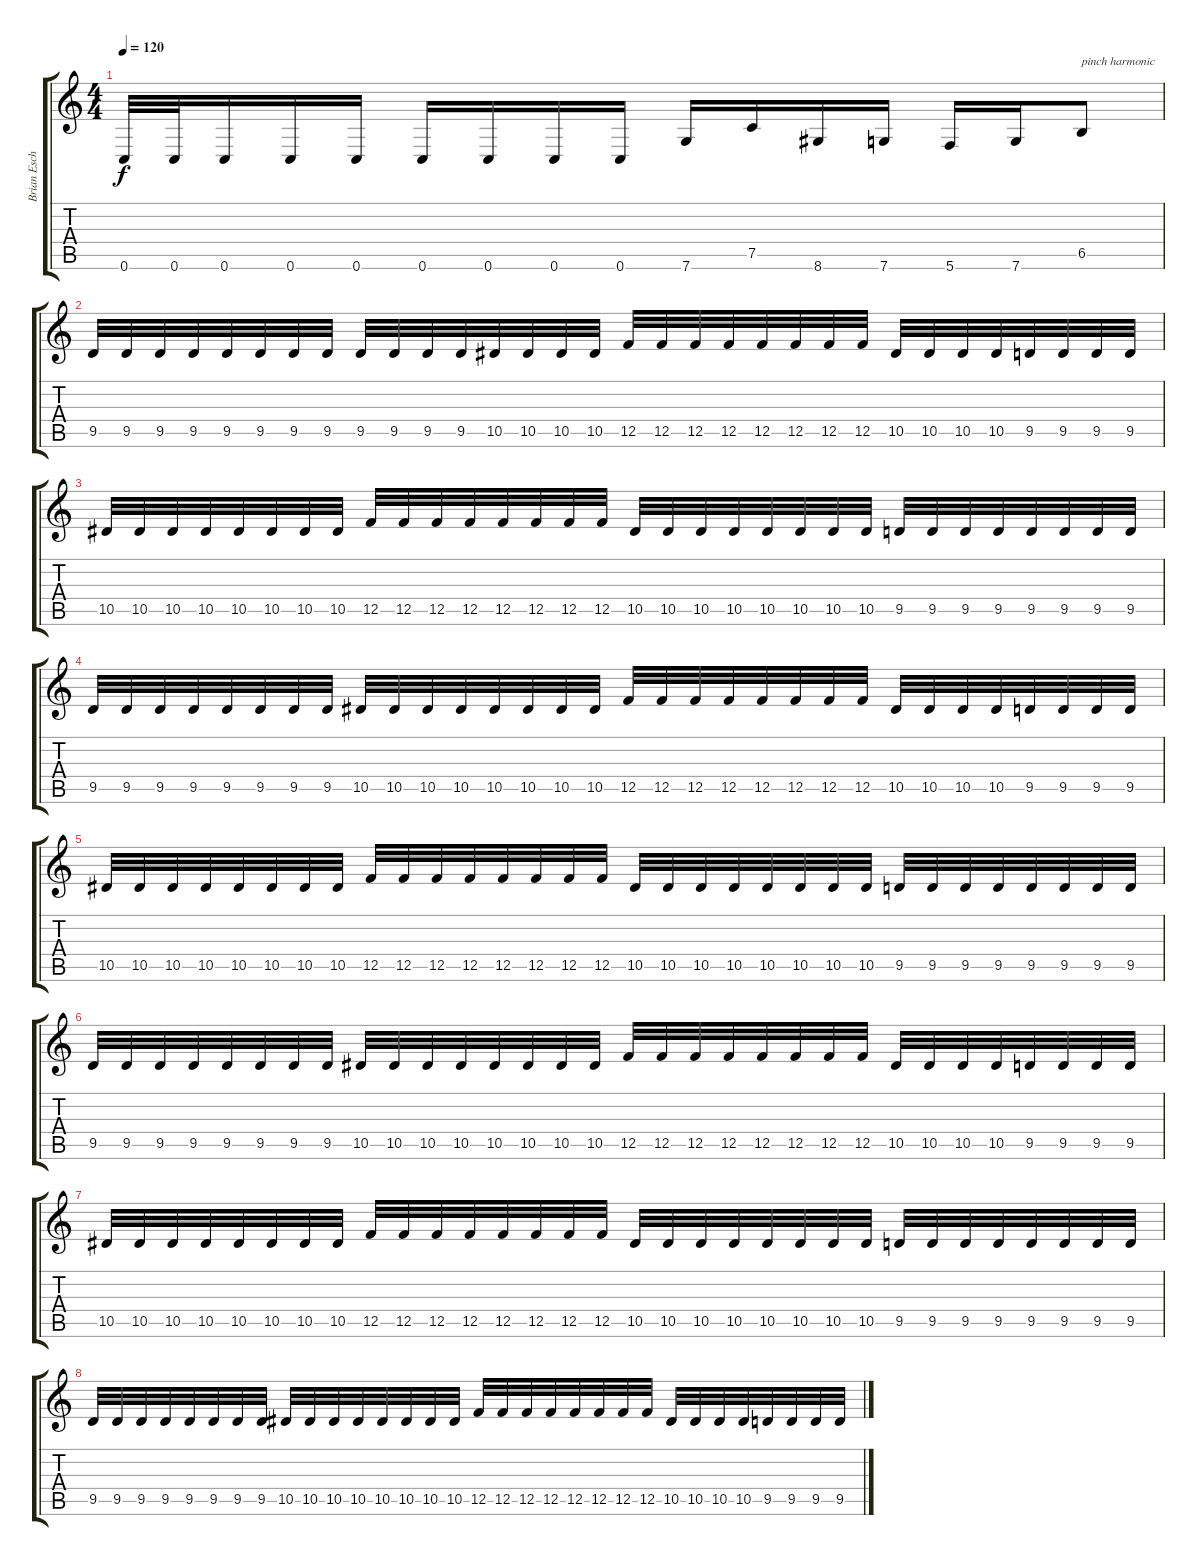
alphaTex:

\track ("Brian Eschbach rhythm" "Brian Esch") {instrument distortionguitar}
\staff {score tabs}
\tuning (C4 G3 Eb3 Bb2 F2 C2) {hide}
\ts (4 4)
\tempo 120
\clef g2
\ks c
0.6.32{dy f} 0.6.32 0.6.16 0.6.16 0.6.16 0.6.16 0.6.16 0.6.16 0.6.16 7.6.16 7.5.16 8.6.16 7.6.16 5.6.16 7.6.16 6.5.8{txt "pinch harmonic"} |
9.5.32 9.5.32 9.5.32 9.5.32 9.5.32 9.5.32 9.5.32 9.5.32 9.5.32 9.5.32 9.5.32 9.5.32 10.5.32 10.5.32 10.5.32 10.5.32 12.5.32 12.5.32 12.5.32 12.5.32 12.5.32 12.5.32 12.5.32 12.5.32 10.5.32 10.5.32 10.5.32 10.5.32 9.5.32 9.5.32 9.5.32 9.5.32 |
10.5.32 10.5.32 10.5.32 10.5.32 10.5.32 10.5.32 10.5.32 10.5.32 12.5.32 12.5.32 12.5.32 12.5.32 12.5.32 12.5.32 12.5.32 12.5.32 10.5.32 10.5.32 10.5.32 10.5.32 10.5.32 10.5.32 10.5.32 10.5.32 9.5.32 9.5.32 9.5.32 9.5.32 9.5.32 9.5.32 9.5.32 9.5.32 |
9.5.32 9.5.32 9.5.32 9.5.32 9.5.32 9.5.32 9.5.32 9.5.32 10.5.32 10.5.32 10.5.32 10.5.32 10.5.32 10.5.32 10.5.32 10.5.32 12.5.32 12.5.32 12.5.32 12.5.32 12.5.32 12.5.32 12.5.32 12.5.32 10.5.32 10.5.32 10.5.32 10.5.32 9.5.32 9.5.32 9.5.32 9.5.32 |
10.5.32 10.5.32 10.5.32 10.5.32 10.5.32 10.5.32 10.5.32 10.5.32 12.5.32 12.5.32 12.5.32 12.5.32 12.5.32 12.5.32 12.5.32 12.5.32 10.5.32 10.5.32 10.5.32 10.5.32 10.5.32 10.5.32 10.5.32 10.5.32 9.5.32 9.5.32 9.5.32 9.5.32 9.5.32 9.5.32 9.5.32 9.5.32 |
9.5.32 9.5.32 9.5.32 9.5.32 9.5.32 9.5.32 9.5.32 9.5.32 10.5.32 10.5.32 10.5.32 10.5.32 10.5.32 10.5.32 10.5.32 10.5.32 12.5.32 12.5.32 12.5.32 12.5.32 12.5.32 12.5.32 12.5.32 12.5.32 10.5.32 10.5.32 10.5.32 10.5.32 9.5.32 9.5.32 9.5.32 9.5.32 |
10.5.32 10.5.32 10.5.32 10.5.32 10.5.32 10.5.32 10.5.32 10.5.32 12.5.32 12.5.32 12.5.32 12.5.32 12.5.32 12.5.32 12.5.32 12.5.32 10.5.32 10.5.32 10.5.32 10.5.32 10.5.32 10.5.32 10.5.32 10.5.32 9.5.32 9.5.32 9.5.32 9.5.32 9.5.32 9.5.32 9.5.32 9.5.32 |
9.5.32 9.5.32 9.5.32 9.5.32 9.5.32 9.5.32 9.5.32 9.5.32 10.5.32 10.5.32 10.5.32 10.5.32 10.5.32 10.5.32 10.5.32 10.5.32 12.5.32 12.5.32 12.5.32 12.5.32 12.5.32 12.5.32 12.5.32 12.5.32 10.5.32 10.5.32 10.5.32 10.5.32 9.5.32 9.5.32 9.5.32 9.5.32
